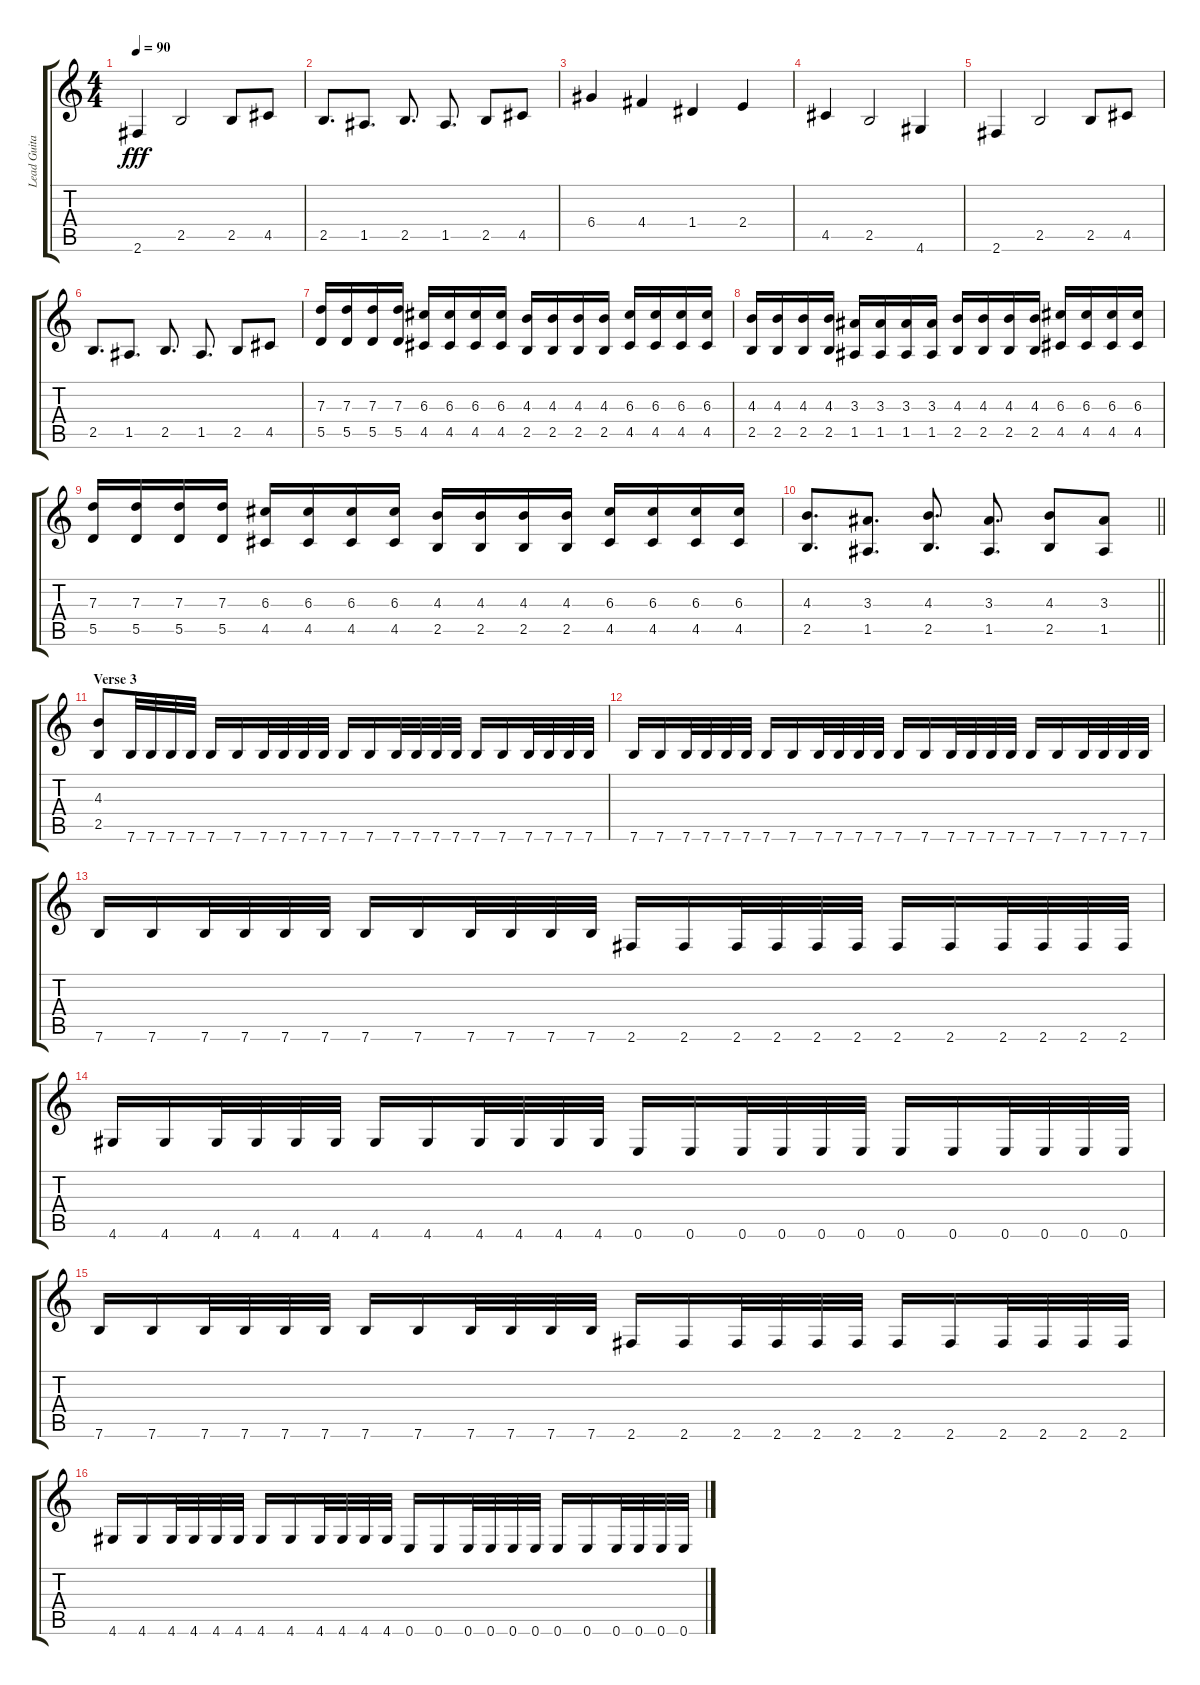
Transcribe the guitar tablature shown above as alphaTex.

\track ("Lead Guitar" "Lead Guita") {instrument overdrivenguitar}
\staff {score tabs}
\tuning (E4 B3 G3 D3 A2 E2) {hide}
\ts (4 4)
\tempo 90
\clef g2
\ks c
2.6.4{dy fff} 2.5.2 2.5.8 4.5.8 |
2.5.8{d} 1.5.8{d} 2.5.8{d} 1.5.8{d} 2.5.8 4.5.8 |
6.4.4 4.4.4 1.4.4 2.4.4 |
4.5.4 2.5.2 4.6.4 |
2.6.4 2.5.2 2.5.8 4.5.8 |
2.5.8{d} 1.5.8{d} 2.5.8{d} 1.5.8{d} 2.5.8 4.5.8 |
(7.3 5.5).16 (7.3 5.5).16 (7.3 5.5).16 (7.3 5.5).16 (6.3 4.5).16 (6.3 4.5).16 (6.3 4.5).16 (6.3 4.5).16 (4.3 2.5).16 (4.3 2.5).16 (4.3 2.5).16 (4.3 2.5).16 (6.3 4.5).16 (6.3 4.5).16 (6.3 4.5).16 (6.3 4.5).16 |
(4.3 2.5).16 (4.3 2.5).16 (4.3 2.5).16 (4.3 2.5).16 (3.3 1.5).16 (3.3 1.5).16 (3.3 1.5).16 (3.3 1.5).16 (4.3 2.5).16 (4.3 2.5).16 (4.3 2.5).16 (4.3 2.5).16 (6.3 4.5).16 (6.3 4.5).16 (6.3 4.5).16 (6.3 4.5).16 |
(7.3 5.5).16 (7.3 5.5).16 (7.3 5.5).16 (7.3 5.5).16 (6.3 4.5).16 (6.3 4.5).16 (6.3 4.5).16 (6.3 4.5).16 (4.3 2.5).16 (4.3 2.5).16 (4.3 2.5).16 (4.3 2.5).16 (6.3 4.5).16 (6.3 4.5).16 (6.3 4.5).16 (6.3 4.5).16 |
\barLineRight lightlight
(4.3 2.5).8{d} (3.3 1.5).8{d} (4.3 2.5).8{d} (3.3 1.5).8{d} (4.3 2.5).8 (3.3 1.5).8 |
\section ("" "Verse 3")
(4.3 2.5).8 7.6.32 7.6.32 7.6.32 7.6.32 7.6.16 7.6.16 7.6.32 7.6.32 7.6.32 7.6.32 7.6.16 7.6.16 7.6.32 7.6.32 7.6.32 7.6.32 7.6.16 7.6.16 7.6.32 7.6.32 7.6.32 7.6.32 |
7.6.16 7.6.16 7.6.32 7.6.32 7.6.32 7.6.32 7.6.16 7.6.16 7.6.32 7.6.32 7.6.32 7.6.32 7.6.16 7.6.16 7.6.32 7.6.32 7.6.32 7.6.32 7.6.16 7.6.16 7.6.32 7.6.32 7.6.32 7.6.32 |
7.6.16 7.6.16 7.6.32 7.6.32 7.6.32 7.6.32 7.6.16 7.6.16 7.6.32 7.6.32 7.6.32 7.6.32 2.6.16 2.6.16 2.6.32 2.6.32 2.6.32 2.6.32 2.6.16 2.6.16 2.6.32 2.6.32 2.6.32 2.6.32 |
4.6.16 4.6.16 4.6.32 4.6.32 4.6.32 4.6.32 4.6.16 4.6.16 4.6.32 4.6.32 4.6.32 4.6.32 0.6.16 0.6.16 0.6.32 0.6.32 0.6.32 0.6.32 0.6.16 0.6.16 0.6.32 0.6.32 0.6.32 0.6.32 |
7.6.16 7.6.16 7.6.32 7.6.32 7.6.32 7.6.32 7.6.16 7.6.16 7.6.32 7.6.32 7.6.32 7.6.32 2.6.16 2.6.16 2.6.32 2.6.32 2.6.32 2.6.32 2.6.16 2.6.16 2.6.32 2.6.32 2.6.32 2.6.32 |
4.6.16 4.6.16 4.6.32 4.6.32 4.6.32 4.6.32 4.6.16 4.6.16 4.6.32 4.6.32 4.6.32 4.6.32 0.6.16 0.6.16 0.6.32 0.6.32 0.6.32 0.6.32 0.6.16 0.6.16 0.6.32 0.6.32 0.6.32 0.6.32
